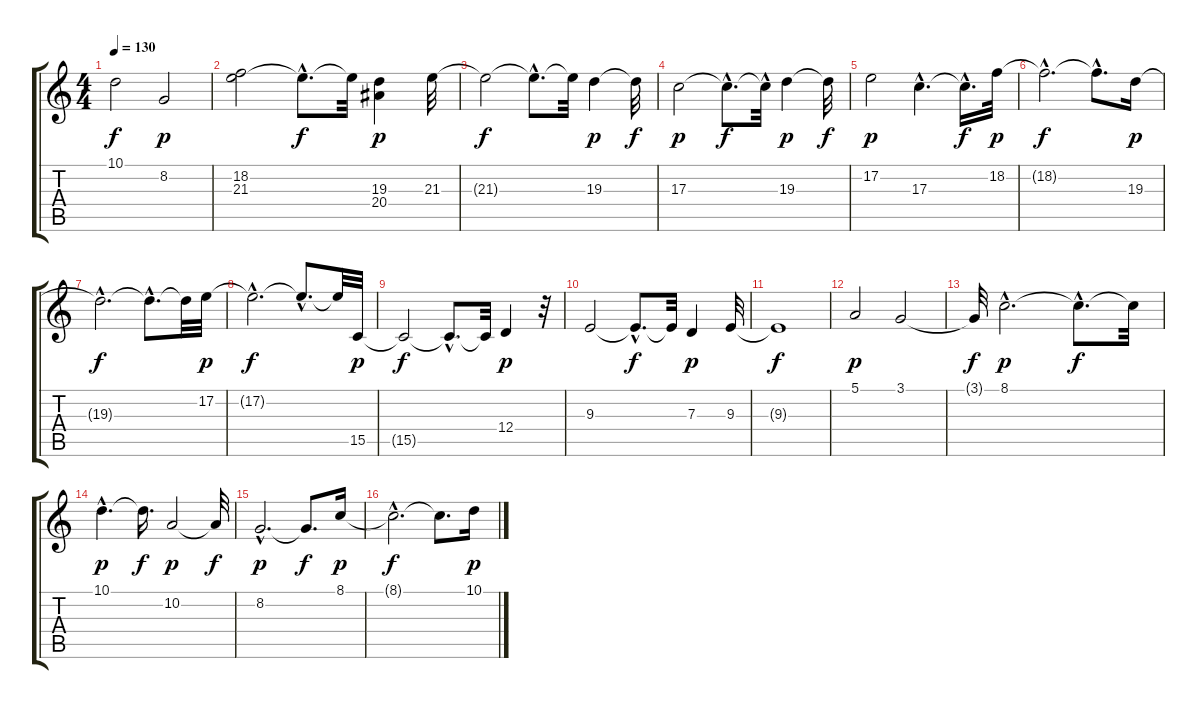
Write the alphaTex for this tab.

\track "" {instrument stringensemble2}
\staff {score tabs}
\tuning (E4 B3 G3 D3 A2 E2) {hide}
\ts (4 4)
\tempo 130
\clef g2
\ks c
10.1{t}.2{dy f} 8.2.2{dy p} |
(18.2 21.3).2 21.3{hac t}.8{d dy f} 21.3{t}.32 (19.3 20.4).4{dy p} 21.3.32 |
21.3{t}.2{dy f} 21.3{hac t}.8{d} 21.3{t}.32 19.3.4{dy p} 19.3{t}.32{dy f} |
17.3.2{dy p} 17.3{hac t}.8{d dy f} 17.3{hac t}.32 19.3.4{dy p} 19.3{t}.32{dy f} |
17.2.2{dy p} 17.3{hac}.4{d} 17.3{hac t}.16{d dy f} 18.2.32{dy p} |
18.2{hac t}.2{d dy f} 18.2{hac t}.8{d} 19.3.16{dy p} |
19.3{hac t}.2{d dy f} 19.3{hac t}.8{d} 19.3{t}.32 17.2.32{dy p} |
17.2{hac t}.2{d dy f} 17.2{hac t}.8{d} 17.2{t}.32 15.5.32{dy p} |
15.5{t}.2{dy f} 15.5{hac t}.8{d} 15.5{t}.32 12.4.4{dy p} r.32 |
9.3.2 9.3{hac t}.8{d dy f} 9.3{t}.32 7.3.4{dy p} 9.3.32 |
9.3{t}.1{dy f} |
5.1.2{dy p} 3.1.2 |
3.1{t}.32{dy f} 8.1{hac}.2{d dy p} 8.1{hac t}.8{d dy f} 8.1{t}.32 |
10.1{hac}.4{d dy p} 10.1{t}.16{d dy f} 10.2.2{dy p} 10.2{t}.32{dy f} |
8.2{hac}.2{d dy p} 8.2{t}.8{d dy f} 8.1.16{dy p} |
8.1{hac t}.2{d dy f} 8.1{t}.8{d} 10.1.16{dy p}
